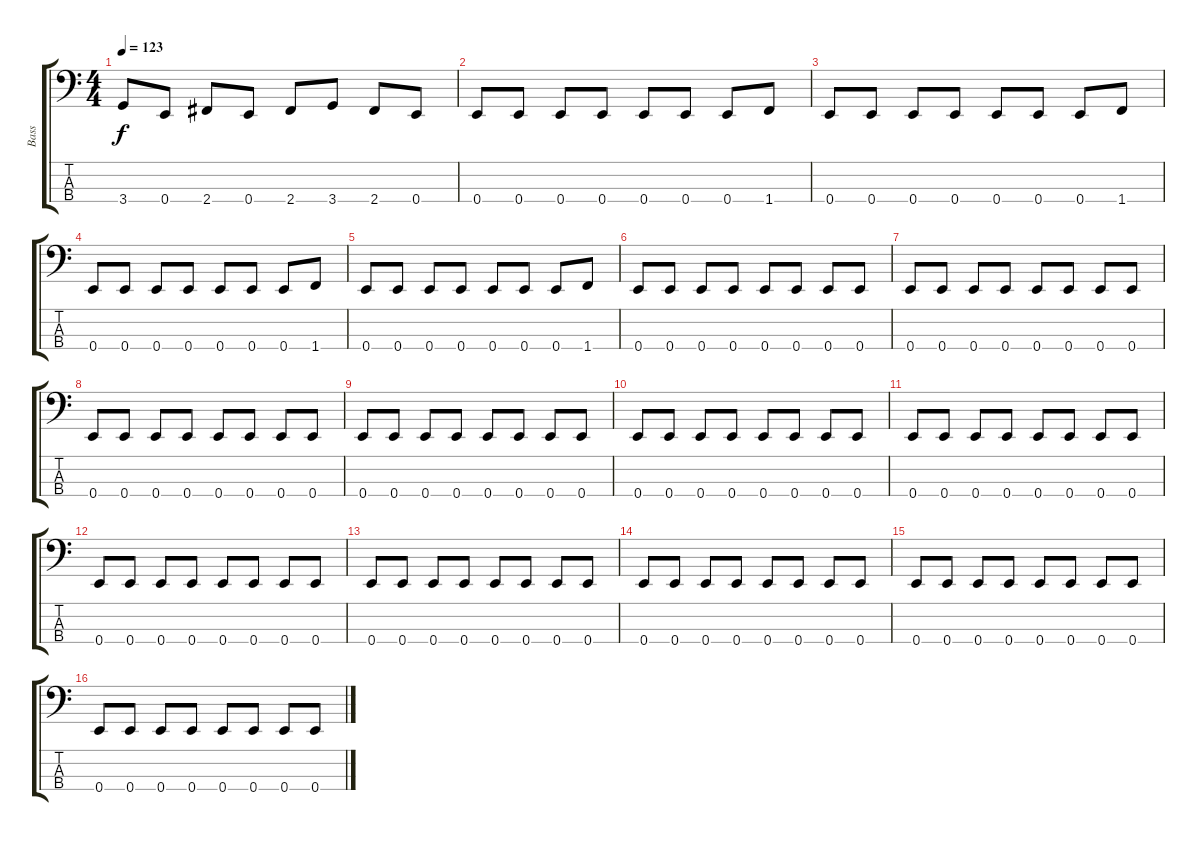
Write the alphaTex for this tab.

\track ("Bass" "Bass") {instrument electricbasspick}
\staff {score tabs}
\tuning (G2 D2 A1 E1) {hide}
\ts (4 4)
\tempo 123
\clef f4
\ks c
3.4{t}.8{dy f} 0.4.8 2.4.8 0.4.8 2.4.8 3.4.8 2.4.8 0.4.8 |
0.4.8 0.4.8 0.4.8 0.4.8 0.4.8 0.4.8 0.4.8 1.4.8 |
0.4.8 0.4.8 0.4.8 0.4.8 0.4.8 0.4.8 0.4.8 1.4.8 |
0.4.8 0.4.8 0.4.8 0.4.8 0.4.8 0.4.8 0.4.8 1.4.8 |
0.4.8 0.4.8 0.4.8 0.4.8 0.4.8 0.4.8 0.4.8 1.4.8 |
0.4.8 0.4.8 0.4.8 0.4.8 0.4.8 0.4.8 0.4.8 0.4.8 |
0.4.8 0.4.8 0.4.8 0.4.8 0.4.8 0.4.8 0.4.8 0.4.8 |
0.4.8 0.4.8 0.4.8 0.4.8 0.4.8 0.4.8 0.4.8 0.4.8 |
0.4.8 0.4.8 0.4.8 0.4.8 0.4.8 0.4.8 0.4.8 0.4.8 |
0.4.8 0.4.8 0.4.8 0.4.8 0.4.8 0.4.8 0.4.8 0.4.8 |
0.4.8 0.4.8 0.4.8 0.4.8 0.4.8 0.4.8 0.4.8 0.4.8 |
0.4.8 0.4.8 0.4.8 0.4.8 0.4.8 0.4.8 0.4.8 0.4.8 |
0.4.8 0.4.8 0.4.8 0.4.8 0.4.8 0.4.8 0.4.8 0.4.8 |
0.4.8 0.4.8 0.4.8 0.4.8 0.4.8 0.4.8 0.4.8 0.4.8 |
0.4.8 0.4.8 0.4.8 0.4.8 0.4.8 0.4.8 0.4.8 0.4.8 |
0.4.8 0.4.8 0.4.8 0.4.8 0.4.8 0.4.8 0.4.8 0.4.8
